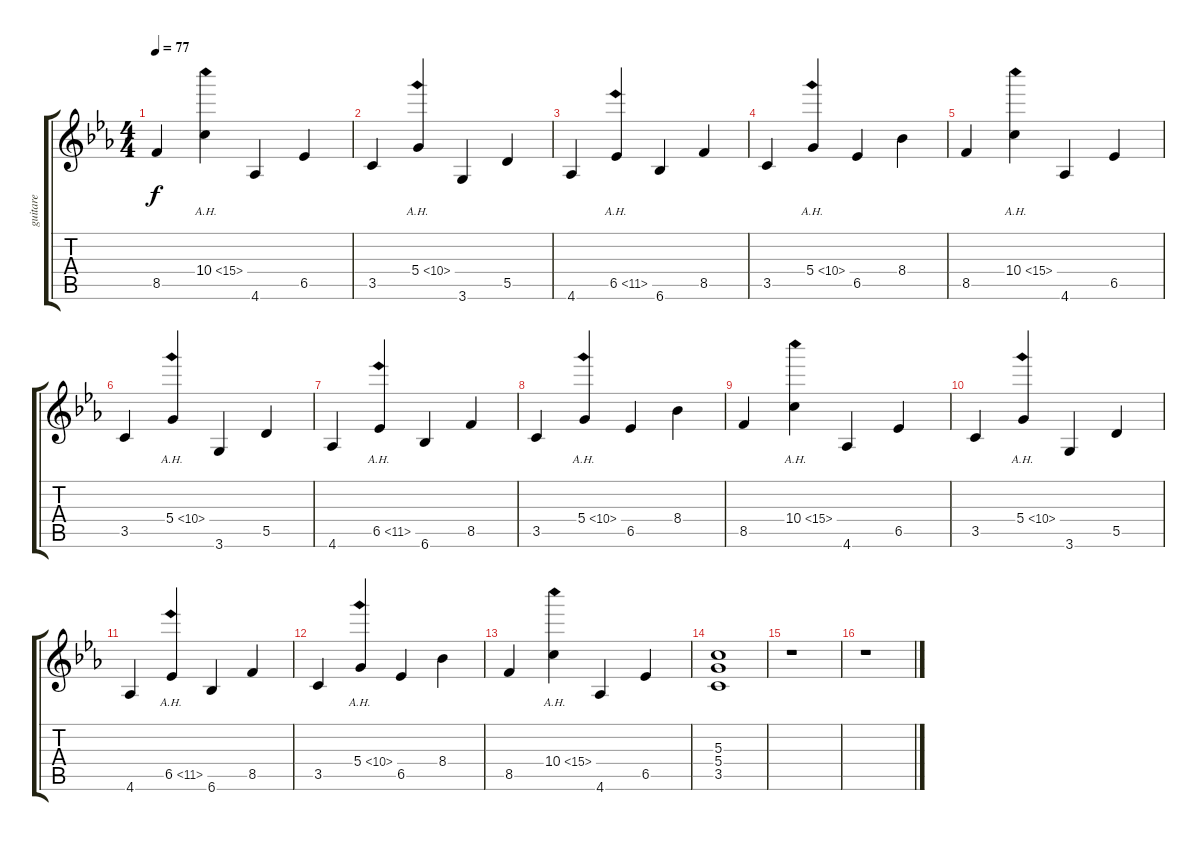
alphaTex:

\track ("guitare" "guitare") {instrument distortionguitar}
\staff {score tabs}
\tuning (E4 B3 G3 D3 A2 E2) {hide}
\ts (4 4)
\tempo 77
\clef g2
\ks cminor
8.5.4{dy f} 10.4{ah 5}.4 4.6.4 6.5.4 |
3.5.4 5.4{ah 5}.4 3.6.4 5.5.4 |
4.6.4 6.5{ah 5}.4 6.6.4 8.5.4 |
3.5.4 5.4{ah 5}.4 6.5.4 8.4.4 |
8.5.4 10.4{ah 5}.4 4.6.4 6.5.4 |
3.5.4 5.4{ah 5}.4 3.6.4 5.5.4 |
4.6.4 6.5{ah 5}.4 6.6.4 8.5.4 |
3.5.4 5.4{ah 5}.4 6.5.4 8.4.4 |
8.5.4 10.4{ah 5}.4 4.6.4 6.5.4 |
3.5.4 5.4{ah 5}.4 3.6.4 5.5.4 |
4.6.4 6.5{ah 5}.4 6.6.4 8.5.4 |
3.5.4 5.4{ah 5}.4 6.5.4 8.4.4 |
8.5.4 10.4{ah 5}.4 4.6.4 6.5.4 |
(5.3 5.4 3.5).1 |
r.1 |
r.1
